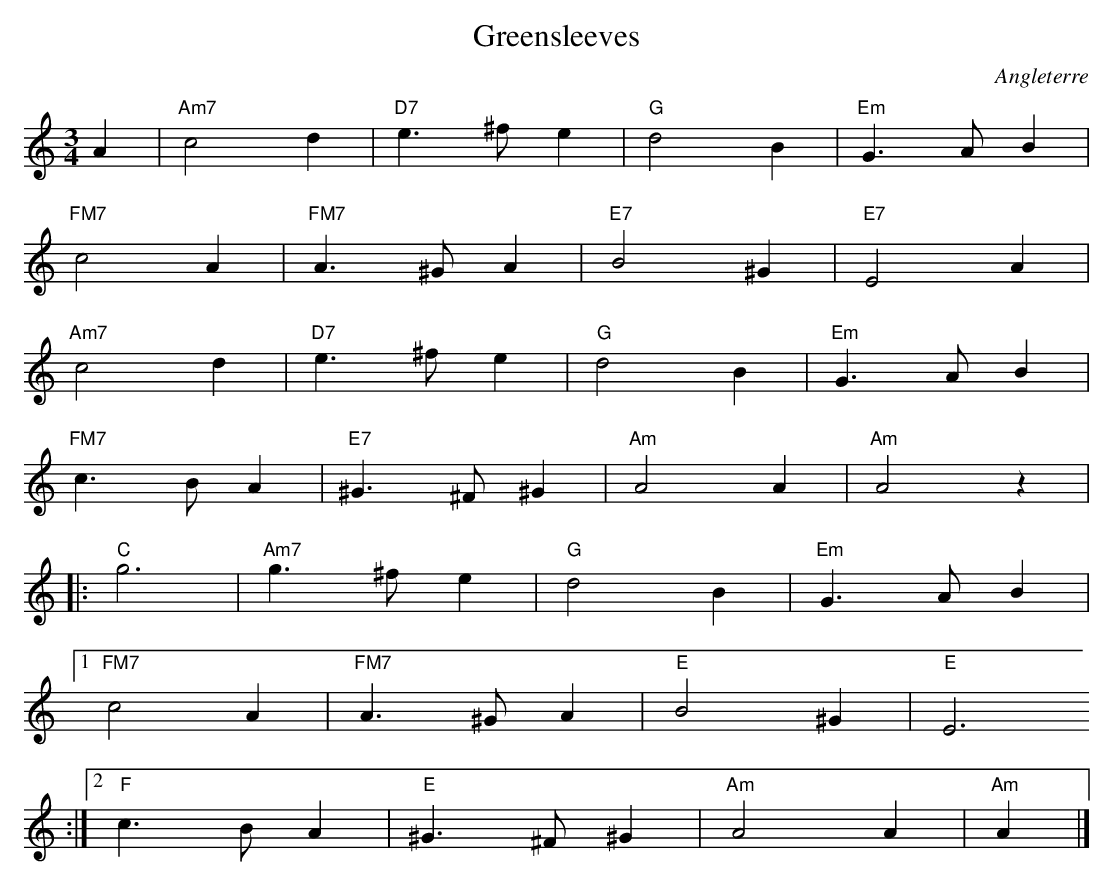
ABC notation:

X:1
T:Greensleeves
O:Angleterre
M:3/4
L:1/4
K:Am
A|"Am7"c2 d| "D7"e > ^f e |"G" d2 B |"Em" G > A B | !
 "FM7" c2 A |"FM7" A > ^G A| "E7" B2 ^G|"E7" E2 A | !
"Am7"c2 d |"D7" e > ^f e |"G" d2 B |"Em"G > A B | !
"FM7" c > B A |"E7" ^G > ^F ^G |"Am"A2 A | "Am"A2 z | !
|:"C" g3 | "Am7"g > ^f e| "G"d2 B |"Em" G > A B | !
[1 "FM7"c2 A | "FM7"A > ^G A |"E" B2 ^G |"E" E3 !
:|2 "F"c > B A |"E" ^G > ^F ^G |"Am" A2 A |"Am" A |]
